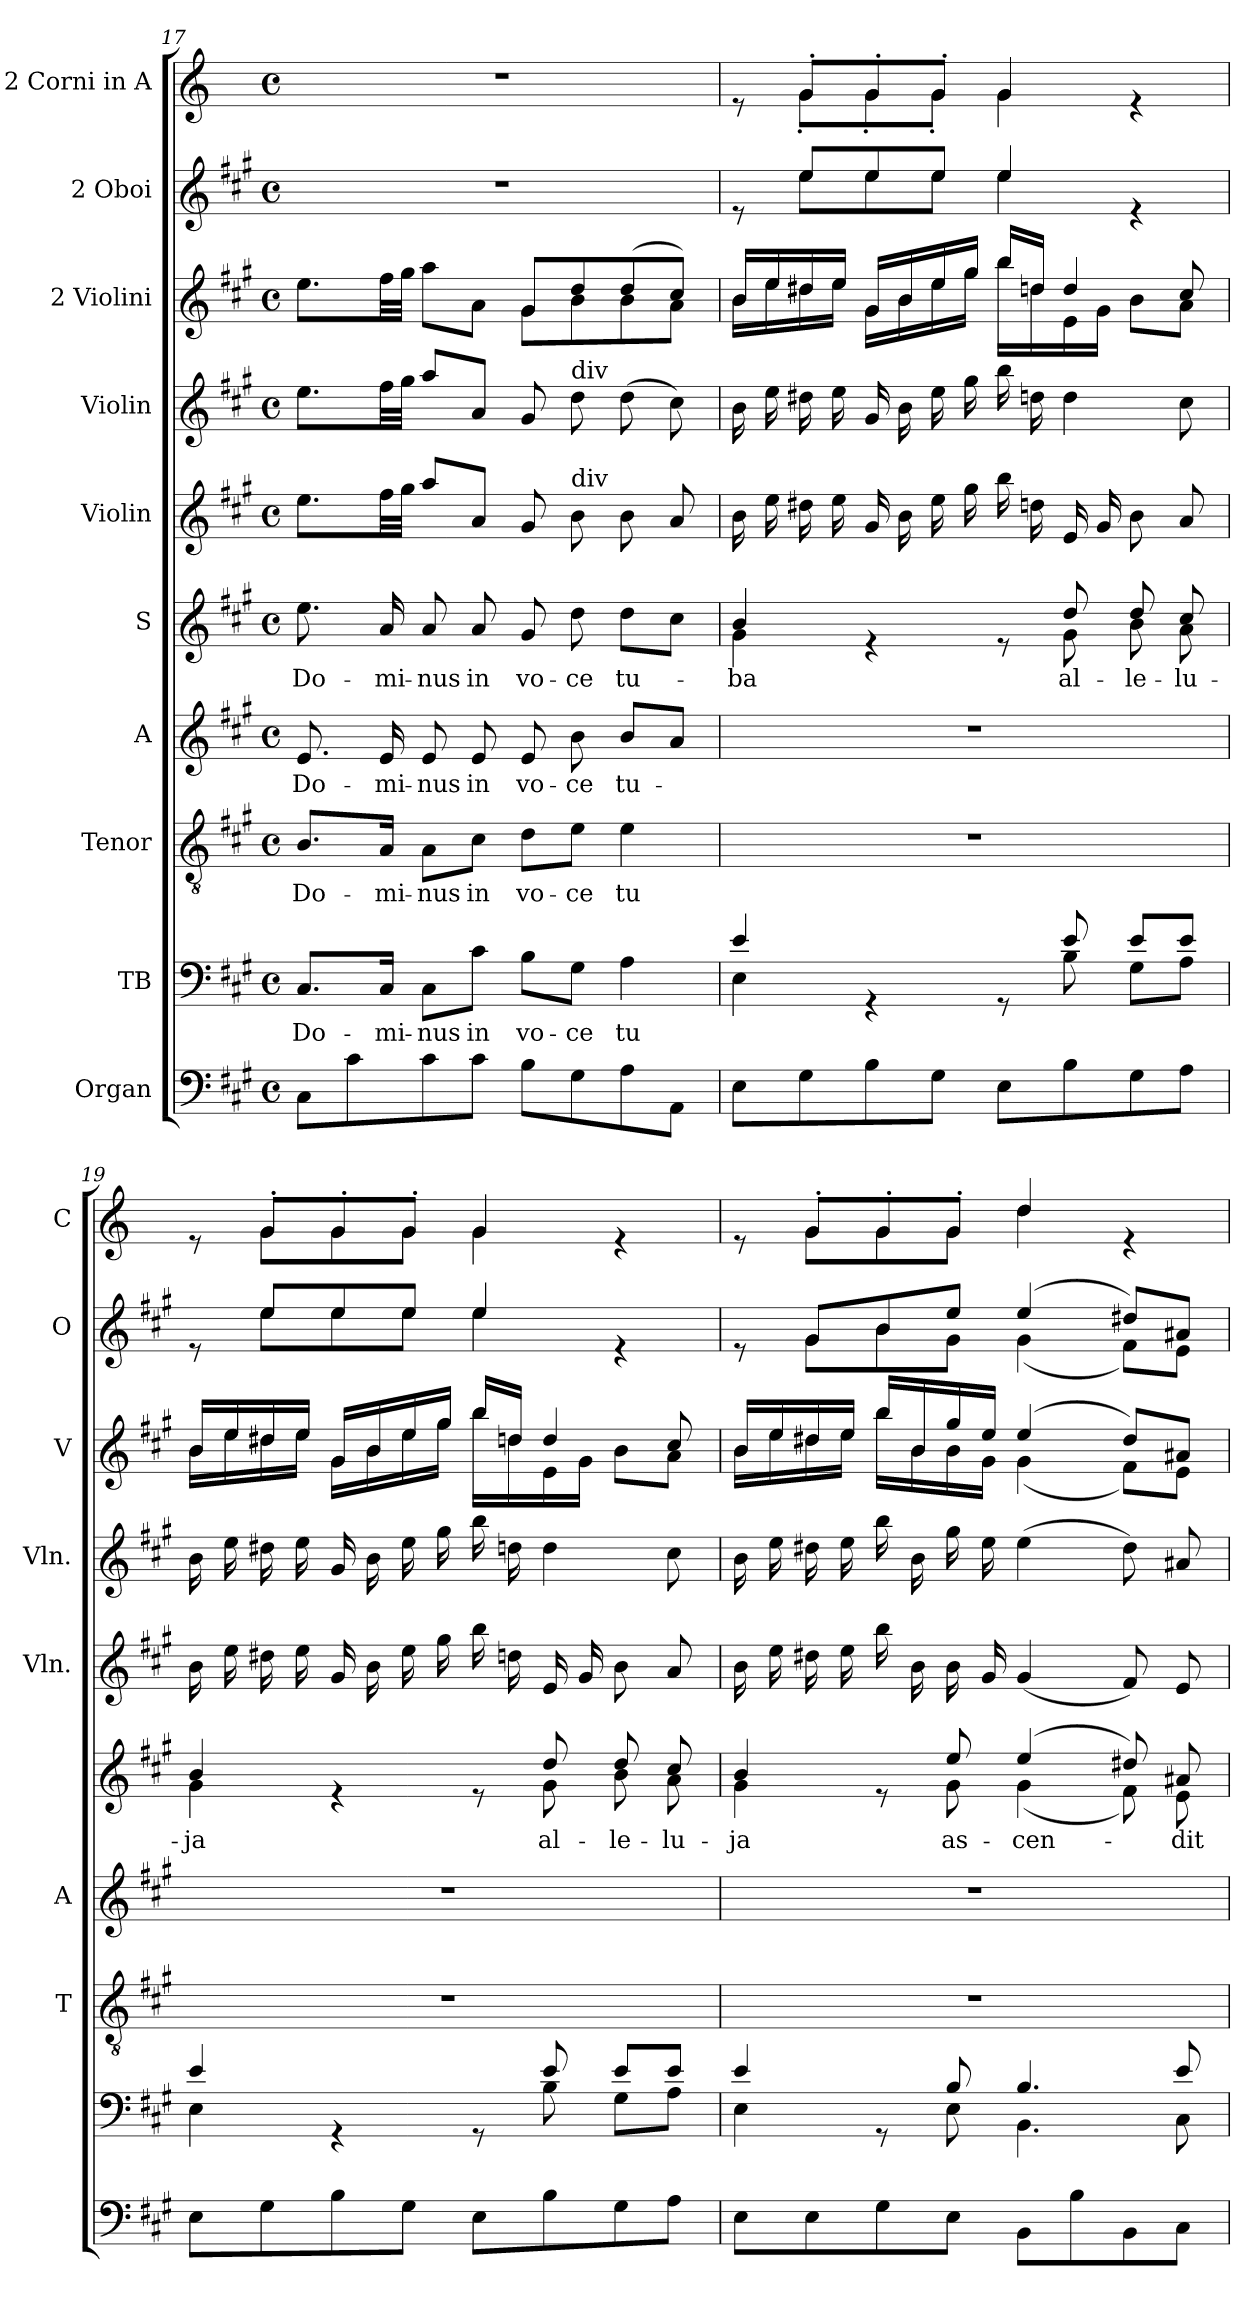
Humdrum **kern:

**kern	**kern	**text	**kern	**text	**kern	**text	**kern	**text	**kern	**kern	**kern	**kern	**kern
*part10	*part9	*part9	*part8	*part8	*part7	*part7	*part6	*part6	*part5	*part4	*part3	*part2	*part1
*staff10	*staff9	*staff9	*staff8	*staff8	*staff7	*staff7	*staff6	*staff6	*staff5	*staff4	*staff3	*staff2	*staff1
*I"Organ	*I"TB	*	*I"Tenor	*	*I"A	*	*I"S	*	*I"Violin	*I"Violin	*I"2 Violini	*I"2 Oboi	*I"2 Corni in A
*	*	*	*I'T	*	*I'A	*	*	*	*I'Vln.	*I'Vln.	*I'V	*I'O	*I'C
*clefF4	*clefF4	*	*clefGv2	*	*clefG2	*	*clefG2	*	*clefG2	*clefG2	*clefG2	*clefG2	*clefG2
*	*	*	*	*	*	*	*	*	*	*	*	*	*ITrd2c3
*k[f#c#g#]	*k[f#c#g#]	*	*k[f#c#g#]	*	*k[f#c#g#]	*	*k[f#c#g#]	*	*k[f#c#g#]	*k[f#c#g#]	*k[f#c#g#]	*k[f#c#g#]	*k[f#c#g#]
*M4/4	*M4/4	*	*M4/4	*	*M4/4	*	*M4/4	*	*M4/4	*M4/4	*M4/4	*M4/4	*M4/4
*met(c)	*met(c)	*	*met(c)	*	*met(c)	*	*met(c)	*	*met(c)	*met(c)	*met(c)	*met(c)	*met(c)
=17	=17	=17	=17	=17	=17	=17	=17	=17	=17	=17	=17	=17	=17
!	!	!LO:LY:b	!	!LO:LY:b	!	!LO:LY:b	!	!LO:LY:b	!	!	!	!	!
*	*	*	*	*	*	*	*	*	*	*	*^	*	*
8C#\L	8.C#/L	Do-	8.B/L	Do-	8.e/	Do-	8.ee\	Do-	8.ee\L	8.ee\L	8.ee\L	2ryy	1r	1r
8c#\	.	.	.	.	.	.	.	.	.	.	.	.	.	.
!	!	!LO:LY:b	!	!LO:LY:b	!	!LO:LY:b	!	!LO:LY:b	!	!	!	!	!	!
.	16C#/Jk	-mi-	16A/Jk	-mi-	16e/	-mi-	16a/	-mi-	32ff#\LL	32ff#\LL	32ff#\LL	.	.	.
.	.	.	.	.	.	.	.	.	32gg#\JJJ	32gg#\JJJ	32gg#\JJJ	.	.	.
!	!	!LO:LY:b	!	!LO:LY:b	!	!LO:LY:b	!	!LO:LY:b	!	!	!	!	!	!
8c#\	8C#\L	-nus	8A\L	-nus	8e/	-nus	8a/	-nus	8aa\L	8aa\L	8aa\L	.	.	.
!	!	!LO:LY:b	!	!LO:LY:b	!	!LO:LY:b	!	!LO:LY:b	!	!	!	!	!	!
8c#\J	8c#\J	in	8c#\J	in	8e/	in	8a/	in	8a/J	8a/J	8a\J	.	.	.
!	!	!LO:LY:b	!	!LO:LY:b	!	!LO:LY:b	!	!LO:LY:b	!	!	!	!	!	!
8B\L	8B\L	vo-	8d\L	vo-	8e/	vo-	8g#/	vo-	8g#/	8g#/	8g#/L	8g#\L	.	.
!	!	!	!	!	!	!	!	!	!	!LO:TX:a:t=div	!	!	!	!
!	!	!	!	!	!	!	!	!	!LO:TX:a:t=div	!	!	!	!	!
!	!	!LO:LY:b	!	!LO:LY:b	!	!LO:LY:b	!	!LO:LY:b	!	!	!	!	!	!
8G#\	8G#\J	-ce	8e\J	-ce	8b\	-ce	8dd\	-ce	8b\	8dd\	8dd/	8b\	.	.
!	!	!LO:LY:b	!	!LO:LY:b	!	!LO:LY:b	!	!LO:LY:b	!	!	!	!	!	!
8A\	4A\	tu	4e\	tu	8b/L	tu-	8dd\L	tu-	8b\	(8dd\	(8dd/	8b\	.	.
8AA\J	.	.	.	.	8a/J	.	8cc#\J	.	8a/	8cc#\)	8cc#/J)	8a\J	.	.
!!LO:LB:g=z
=18	=18	=18	=18	=18	=18	=18	=18	=18	=18	=18	=18	=18	=18	=18
*	*^	*	*	*	*	*	*^	*	*	*	*	*	*	*
!	!	!	!	!	!	!	!	!	!	!LO:LY:b	!	!	!	!	!	!
*	*	*	*	*	*	*	*	*	*	*	*	*	*	*	*^	*^
8E\L	4e/	4E\	.	1r	.	1r	.	4b/	4g#\	ba	16b\	16b\	16b/LL	16b\LL	8re	8ryy	8re	8ryy
.	.	.	.	.	.	.	.	.	.	.	16ee\	16ee\	16ee/	16ee\	.	.	.	.
8G#\	.	.	.	.	.	.	.	.	.	.	16dd#X\	16dd#X\	16dd#X/	16dd#\	8ee/L	8ee\L	8e'/L	8e'\L
.	.	.	.	.	.	.	.	.	.	.	16ee\	16ee\	16ee/JJ	16ee\JJ	.	.	.	.
8B\	4rGG	4.ryy	.	.	.	.	.	4re	4.ryy	.	16g#/	16g#/	16g#/LL	16g#\LL	8ee/	8ee\	8e'/	8e'\
.	.	.	.	.	.	.	.	.	.	.	16b\	16b\	16b/	16b\	.	.	.	.
8G#\J	.	.	.	.	.	.	.	.	.	.	16ee\	16ee\	16ee/	16ee\	8ee/J	8ee\J	8e'/J	8e'\J
.	.	.	.	.	.	.	.	.	.	.	16gg#\	16gg#\	16gg#/JJ	16gg#\JJ	.	.	.	.
8E\L	8rGG	.	.	.	.	.	.	8re	.	.	16bb\	16bb\	16bb/LL	16bb\LL	4ee/	4ee\	4e/	4e\
.	.	.	.	.	.	.	.	.	.	.	16ddn\	16ddn\	16ddn/JJ	16dd\	.	.	.	.
!	!	!	!	!	!	!	!	!	!	!LO:LY:b	!	!	!	!	!	!	!	!
8B\	8e/	8B\	.	.	.	.	.	8dd/	8g#\	al-	16e/	4dd\	4dd/	16e\	.	.	.	.
.	.	.	.	.	.	.	.	.	.	.	16g#/	.	.	16g#\JJ	.	.	.	.
!	!	!	!	!	!	!	!	!	!	!LO:LY:b	!	!	!	!	!	!	!	!
8G#\	8e/L	8G#\L	.	.	.	.	.	8dd/	8b\	-le-	8b\	.	.	8b\L	4re	4ryy	4re	4ryy
!	!	!	!	!	!	!	!	!	!	!LO:LY:b	!	!	!	!	!	!	!	!
8A\J	8e/J	8A\J	.	.	.	.	.	8cc#/	8a\	-lu-	8a/	8cc#\	8cc#/	8a\J	.	.	.	.
=19	=19	=19	=19	=19	=19	=19	=19	=19	=19	=19	=19	=19	=19	=19	=19	=19	=19	=19
!	!	!	!	!	!	!	!	!	!	!LO:LY:b	!	!	!	!	!	!	!	!
8E\L	4e/	4E\	.	1r	.	1r	.	4b/	4g#\	-ja	16b\	16b\	16b/LL	16b\LL	8re	8ryy	8re	8ryy
.	.	.	.	.	.	.	.	.	.	.	16ee\	16ee\	16ee/	16ee\	.	.	.	.
8G#\	.	.	.	.	.	.	.	.	.	.	16dd#X\	16dd#X\	16dd#X/	16dd#\	8ee/L	8ee\L	8e'/L	8e\L
.	.	.	.	.	.	.	.	.	.	.	16ee\	16ee\	16ee/JJ	16ee\JJ	.	.	.	.
8B\	4rGG	4.ryy	.	.	.	.	.	4re	4.ryy	.	16g#/	16g#/	16g#/LL	16g#\LL	8ee/	8ee\	8e'/	8e\
.	.	.	.	.	.	.	.	.	.	.	16b\	16b\	16b/	16b\	.	.	.	.
8G#\J	.	.	.	.	.	.	.	.	.	.	16ee\	16ee\	16ee/	16ee\	8ee/J	8ee\J	8e'/J	8e\J
.	.	.	.	.	.	.	.	.	.	.	16gg#\	16gg#\	16gg#/JJ	16gg#\JJ	.	.	.	.
8E\L	8rGG	.	.	.	.	.	.	8re	.	.	16bb\	16bb\	16bb/LL	16bb\LL	4ee/	4ee\	4e/	4e\
.	.	.	.	.	.	.	.	.	.	.	16ddn\	16ddn\	16ddn/JJ	16dd\	.	.	.	.
!	!	!	!	!	!	!	!	!	!	!LO:LY:b	!	!	!	!	!	!	!	!
8B\	8e/	8B\	.	.	.	.	.	8dd/	8g#\	al-	16e/	4dd\	4dd/	16e\	.	.	.	.
.	.	.	.	.	.	.	.	.	.	.	16g#/	.	.	16g#\JJ	.	.	.	.
!	!	!	!	!	!	!	!	!	!	!LO:LY:b	!	!	!	!	!	!	!	!
8G#\	8e/L	8G#\L	.	.	.	.	.	8dd/	8b\	-le-	8b\	.	.	8b\L	4re	4ryy	4re	4ryy
!	!	!	!	!	!	!	!	!	!	!LO:LY:b	!	!	!	!	!	!	!	!
8A\J	8e/J	8A\J	.	.	.	.	.	8cc#/	8a\	-lu-	8a/	8cc#\	8cc#/	8a\J	.	.	.	.
=20	=20	=20	=20	=20	=20	=20	=20	=20	=20	=20	=20	=20	=20	=20	=20	=20	=20	=20
!	!	!	!	!	!	!	!	!	!	!LO:LY:b	!	!	!	!	!	!	!	!
8E\L	4e/	4E\	.	1r	.	1r	.	4b/	4g#\	-ja	16b\	16b\	16b/LL	16b\LL	8re	8ryy	8re	8ryy
.	.	.	.	.	.	.	.	.	.	.	16ee\	16ee\	16ee/	16ee\	.	.	.	.
8E\	.	.	.	.	.	.	.	.	.	.	16dd#X\	16dd#X\	16dd#X/	16dd#\	8g#/L	8g#\L	8e'/L	8e\L
.	.	.	.	.	.	.	.	.	.	.	16ee\	16ee\	16ee/JJ	16ee\JJ	.	.	.	.
8G#\	8rGG	8ryy	.	.	.	.	.	8re	8ryy	.	16bb\	16bb\	16bb/LL	16bb\LL	8b/	8b\	8e'/	8e\
.	.	.	.	.	.	.	.	.	.	.	16b\	16b\	16b/	16b\	.	.	.	.
!	!	!	!	!	!	!	!	!	!	!LO:LY:b	!	!	!	!	!	!	!	!
8E\J	8B/	8E\	.	.	.	.	.	8ee/	8g#\	as-	16b\	16gg#\	16gg#/	16b\	8ee/J	8g#\J	8e'/J	8e\J
.	.	.	.	.	.	.	.	.	.	.	16g#/	16ee\	16ee/JJ	16g#\JJ	.	.	.	.
!	!	!	!	!	!	!	!	!	!	!LO:LY:b	!	!	!	!	!	!	!	!
8BB\L	4.B/	4.BB\	.	.	.	.	.	(4ee/	(4g#\	-cen-	(4g#/	(4ee\	(4ee/	(4g#\	(4ee/	(4g#\	4b/	4b\
8B\	.	.	.	.	.	.	.	.	.	.	.	.	.	.	.	.	.	.
8BB\	.	.	.	.	.	.	.	8dd#X/)	8f#\)	.	8f#/)	8dd#\)	8dd#/L)	8f#\L)	8dd#X/L)	8f#\L)	4re	4ryy
!	!	!	!	!	!	!	!	!	!	!LO:LY:b	!	!	!	!	!	!	!	!
8C#\J	8e/	8C#\	.	.	.	.	.	8a#X/	8e\	-dit	8e/	8a#X/	8a#X/J	8e\J	8a#X/J	8e\J	.	.
*	*	*	*	*	*	*	*	*	*	*	*	*	*v	*v	*	*	*v	*v
*	*v	*v	*	*	*	*	*	*v	*v	*	*	*	*	*v	*v	*
=	=	=	=	=	=	=	=	=	=	=	=	=	=
*-	*-	*-	*-	*-	*-	*-	*-	*-	*-	*-	*-	*-	*-
